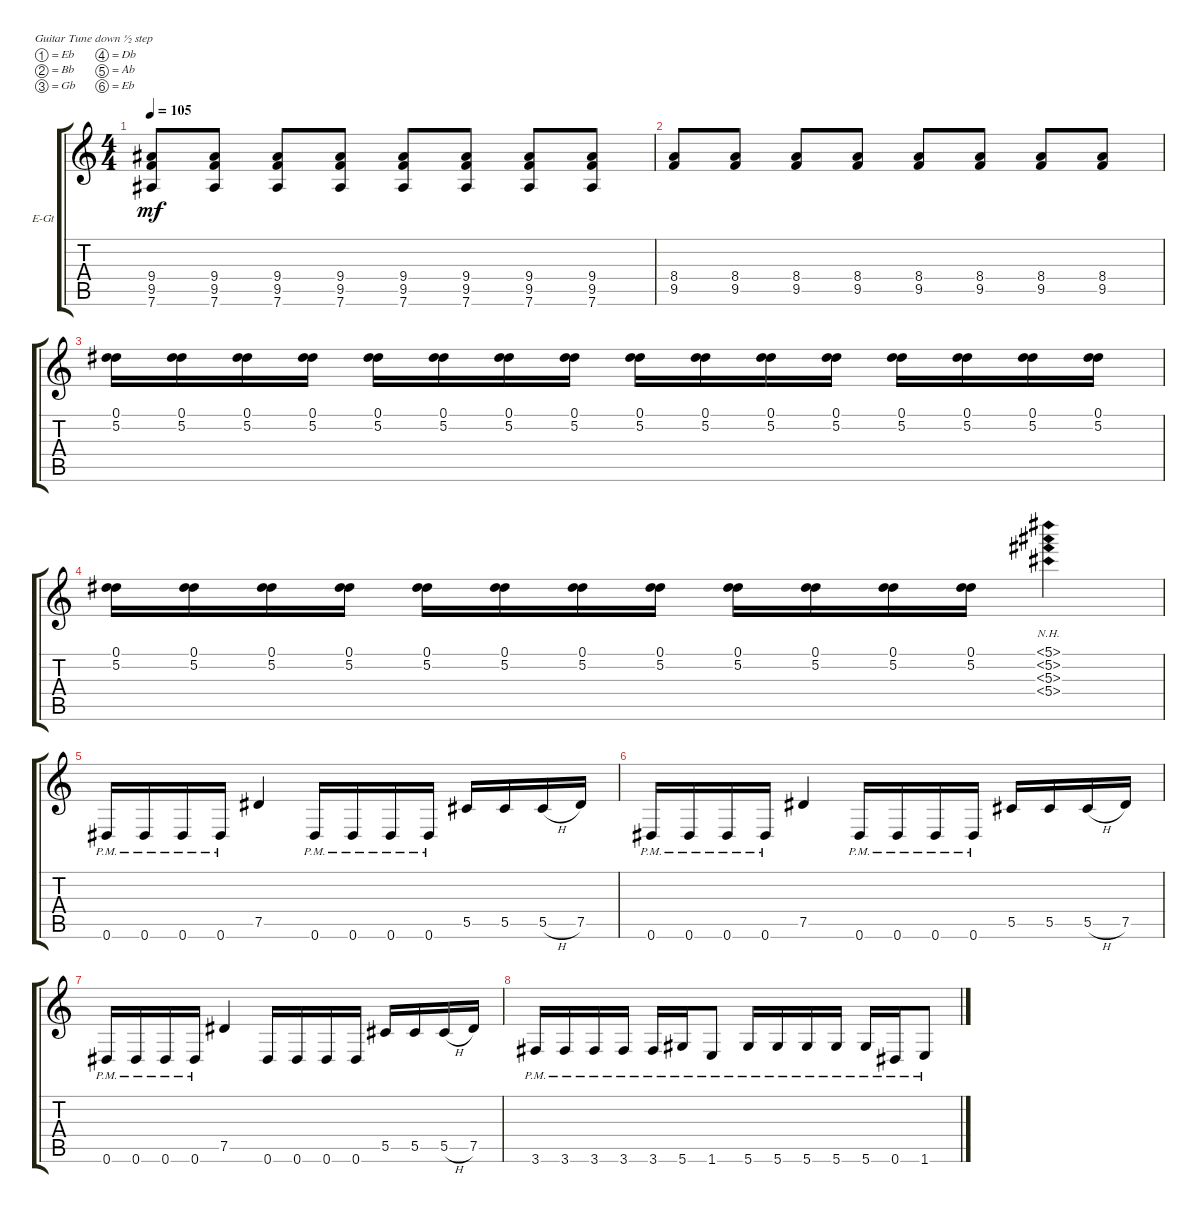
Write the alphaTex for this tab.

\bracketExtendMode groupsimilarinstruments
\firstSystemTrackNameOrientation horizontal
\otherSystemsTrackNameOrientation horizontal
\track ("Duff Guitar 1" "E-Gt") {instrument distortionguitar}
\staff {score tabs}
\tuning (Eb4 Bb3 Gb3 Db3 Ab2 Eb2)
\ts (4 4)
\tempo 105
\clef g2
\ks c
(7.6 9.5 9.4).8{dy mf} (7.6 9.4 9.5).8 (7.6 9.5 9.4).8 (7.6 9.4 9.5).8 (7.6 9.5 9.4).8 (7.6 9.4 9.5).8 (7.6 9.5 9.4).8 (7.6 9.4 9.5).8 |
(9.5 8.4).8 (9.5 8.4).8 (9.5 8.4).8 (9.5 8.4).8 (9.5 8.4).8 (9.5 8.4).8 (9.5 8.4).8 (9.5 8.4).8 |
(5.2 0.1).16 (5.2 0.1).16 (5.2 0.1).16 (5.2 0.1).16 (5.2 0.1).16 (5.2 0.1).16 (5.2 0.1).16 (5.2 0.1).16 (5.2 0.1).16 (5.2 0.1).16 (5.2 0.1).16 (5.2 0.1).16 (5.2 0.1).16 (5.2 0.1).16 (5.2 0.1).16 (5.2 0.1).16 |
(5.2 0.1).16 (5.2 0.1).16 (5.2 0.1).16 (5.2 0.1).16 (5.2 0.1).16 (5.2 0.1).16 (5.2 0.1).16 (5.2 0.1).16 (5.2 0.1).16 (5.2 0.1).16 (5.2 0.1).16 (5.2 0.1).16 (5.4{nh} 5.3{nh} 5.2{nh} 5.1{nh}).4 |
0.6{pm}.16 0.6{pm}.16 0.6{pm}.16 0.6{pm}.16 7.5.4 0.6{pm}.16 0.6{pm}.16 0.6{pm}.16 0.6{pm}.16 5.5.16 5.5.16 5.5{h}.16 7.5.16 |
0.6{pm}.16 0.6{pm}.16 0.6{pm}.16 0.6{pm}.16 7.5.4 0.6{pm}.16 0.6{pm}.16 0.6{pm}.16 0.6{pm}.16 5.5.16 5.5.16 5.5{h}.16 7.5.16 |
0.6{pm}.16 0.6{pm}.16 0.6{pm}.16 0.6{pm}.16 7.5.4 0.6.16 0.6.16 0.6.16 0.6.16 5.5.16 5.5.16 5.5{h}.16 7.5.16 |
3.6{pm}.16 3.6{pm}.16 3.6{pm}.16 3.6{pm}.16 3.6{pm}.16 5.6{pm}.16 1.6{pm}.8 5.6{pm}.16 5.6{pm}.16 5.6{pm}.16 5.6{pm}.16 5.6{pm}.16 0.6{pm}.16 1.6{pm}.8
